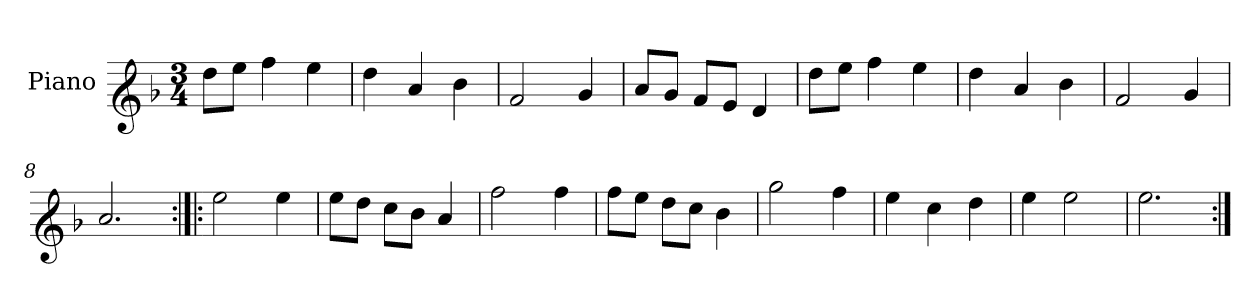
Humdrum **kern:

**kern
*part1
*staff1
*I"Piano
*I'Pno.
*clefG1
*k[b-]
*M3/4
=1
8ff\L
8gg\J
4aa\
4gg\
=2
4ff\
4cc/
4dd\
=3
2a/
4b-/
=4
8cc/L
8b-/J
8a/L
8g/J
4f/
=5
8ff\L
8gg\J
4aa\
4gg\
=6
4ff\
4cc/
4dd\
=7
2a/
4b-/
=8
2.cc/
=9:|!|:
2gg\
4gg\
=10
8gg\L
8ff\J
8ee\L
8dd\J
4cc/
=11
2aa\
4aa\
=12
8aa\L
8gg\J
8ff\L
8ee\J
4dd\
=13
2bb-\
4aa\
=14
4gg\
4ee\
4ff\
=15
4gg\
2gg\
=16
2.gg\
=:|!
*-
